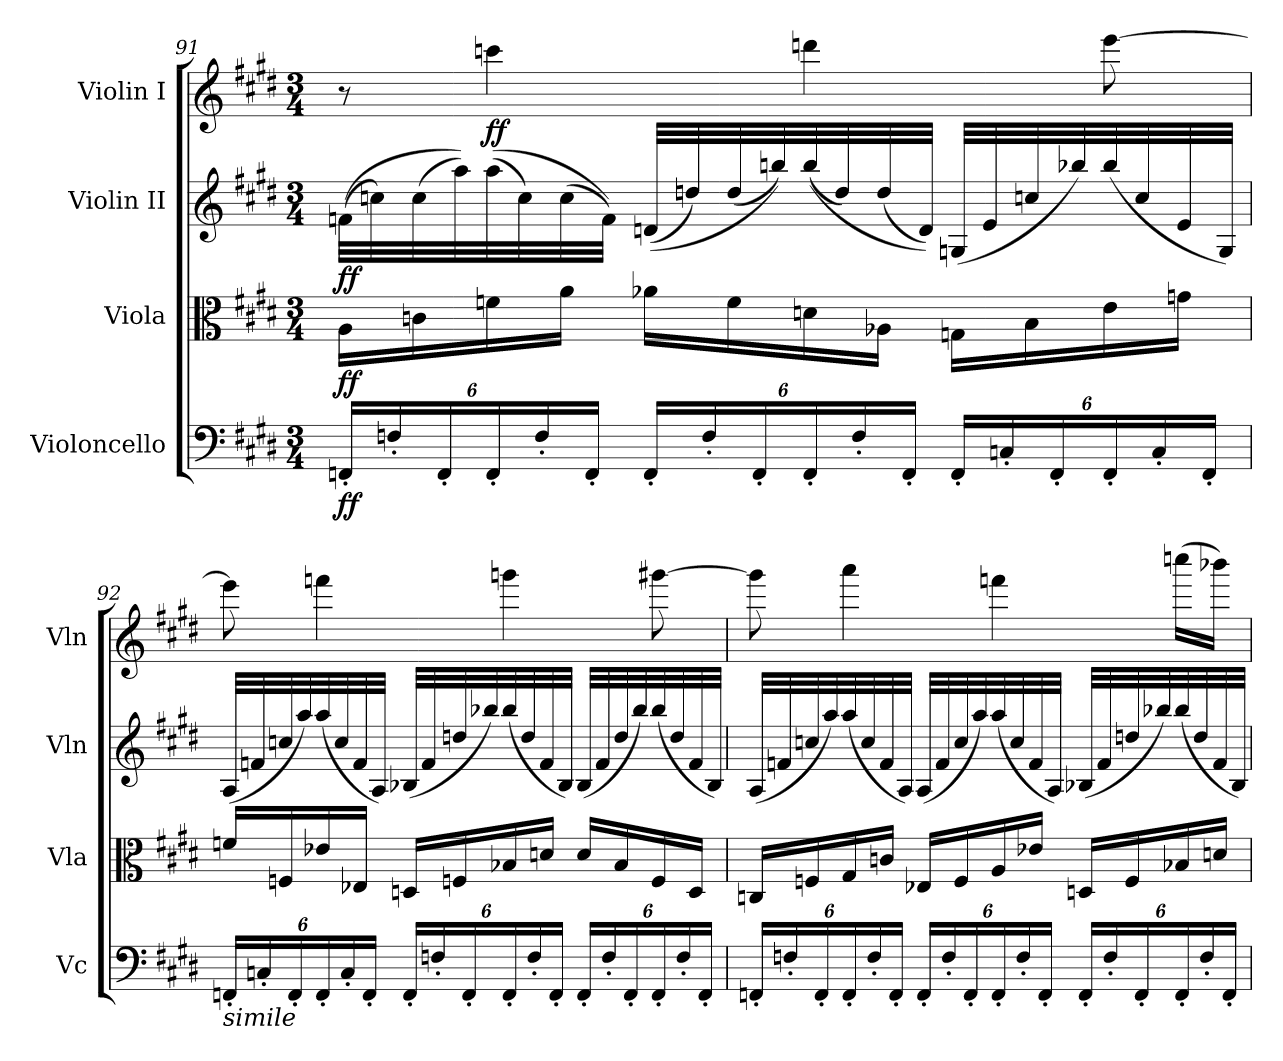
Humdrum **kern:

**kern	**dynam	**kern	**dynam	**kern	**dynam	**kern	**dynam
*part4	*part4	*part3	*part3	*part2	*part2	*part1	*part1
*staff4	*staff4	*staff3	*staff3	*staff2	*staff2	*staff1	*staff1
*I"Violoncello	*	*I"Viola	*	*I"Violin II	*	*I"Violin I	*
*I'Vc	*	*I'Vla	*	*I'Vln	*	*I'Vln	*
!!LO:PB:g=z
*clefF4	*	*clefC3	*	*clefG2	*	*clefG2	*
*k[f#c#g#d#]	*	*k[f#c#g#d#]	*	*k[f#c#g#d#]	*	*k[f#c#g#d#]	*
*M3/4	*	*M3/4	*	*M3/4	*	*M3/4	*
*Xbrackettup	*	*	*	*	*	*	*
=91	=91	=91	=91	=91	=91	=91	=91
!	!LO:DY:b	!	!LO:DY:b	!	!LO:DY:b	!	!
24FFn'/LL	ff	16A\LL	ff	(>(>32fn\LLL	ff	8r	.
.	.	.	.	32ccn\)	.	.	.
24Fn'/	.	.	.	.	.	.	.
.	.	16cn\	.	(>32cc\	.	.	.
24FF'/	.	.	.	.	.	.	.
.	.	.	.	32aa\))	.	.	.
!	!	!	!	!	!	!	!LO:DY:b
24FF'/	.	16fn\	.	(>(>32aa\	.	4cccn\	ff
.	.	.	.	32cc\)	.	.	.
24F'/	.	.	.	.	.	.	.
.	.	16a\JJ	.	(>32cc\	.	.	.
24FF'/JJ	.	.	.	.	.	.	.
.	.	.	.	32f\JJJ))	.	.	.
24FF'/LL	.	16a-X\LL	.	(<(<32dn/LLL	.	.	.
.	.	.	.	32ddn/)	.	.	.
24F'/	.	.	.	.	.	.	.
.	.	16f\	.	(<32dd/	.	.	.
24FF'/	.	.	.	.	.	.	.
.	.	.	.	32bbn/))	.	.	.
24FF'/	.	16dn\	.	(<(<32bb/	.	4dddn\	.
.	.	.	.	32dd/)	.	.	.
24F'/	.	.	.	.	.	.	.
.	.	16A-X\JJ	.	(<32dd/	.	.	.
24FF'/JJ	.	.	.	.	.	.	.
.	.	.	.	32d/JJJ))	.	.	.
24FF'/LL	.	16Gn\LL	.	(<32Gn/LLL	.	.	.
.	.	.	.	32e/	.	.	.
24Cn'/	.	.	.	.	.	.	.
.	.	16B\	.	32ccn/	.	.	.
24FF'/	.	.	.	.	.	.	.
.	.	.	.	32bb-X/)	.	.	.
24FF'/	.	16e\	.	(<32bb-/	.	[8eee\	.
.	.	.	.	32cc/	.	.	.
24C'/	.	.	.	.	.	.	.
.	.	16gn\JJ	.	32e/	.	.	.
24FF'/JJ	.	.	.	.	.	.	.
.	.	.	.	32G/JJJ)	.	.	.
=92	=92	=92	=92	=92	=92	=92	=92
!LO:TX:b:i:t=simile	!	!	!	!	!	!	!
24FFn'/LL	.	16fn/LL	.	(<32A/LLL	.	8eee\]	.
.	.	.	.	32fn/	.	.	.
24Cn'/	.	.	.	.	.	.	.
.	.	16Fn/	.	32ccn/	.	.	.
24FF'/	.	.	.	.	.	.	.
.	.	.	.	32aa/)	.	.	.
24FF'/	.	16e-X/	.	(<32aa/	.	4fffn\	.
.	.	.	.	32cc/	.	.	.
24C'/	.	.	.	.	.	.	.
.	.	16E-X/JJ	.	32f/	.	.	.
24FF'/JJ	.	.	.	.	.	.	.
.	.	.	.	32A/JJJ)	.	.	.
24FF'/LL	.	16Dn/LL	.	(<32B-X/LLL	.	.	.
.	.	.	.	32f/	.	.	.
24Fn'/	.	.	.	.	.	.	.
.	.	16Fn/	.	32ddn/	.	.	.
24FF'/	.	.	.	.	.	.	.
.	.	.	.	32bb-X/)	.	.	.
24FF'/	.	16B-X/	.	(<32bb-/	.	4gggn\	.
.	.	.	.	32dd/	.	.	.
24F'/	.	.	.	.	.	.	.
.	.	16dn/JJ	.	32f/	.	.	.
24FF'/JJ	.	.	.	.	.	.	.
.	.	.	.	32B-/JJJ)	.	.	.
24FF'/LL	.	16d/LL	.	(<32B-/LLL	.	.	.
.	.	.	.	32f/	.	.	.
24F'/	.	.	.	.	.	.	.
.	.	16B-/	.	32dd/	.	.	.
24FF'/	.	.	.	.	.	.	.
.	.	.	.	32bb-/)	.	.	.
24FF'/	.	16F/	.	(<32bb-/	.	[8ggg#X\	.
.	.	.	.	32dd/	.	.	.
24F'/	.	.	.	.	.	.	.
.	.	16D/JJ	.	32f/	.	.	.
24FF'/JJ	.	.	.	.	.	.	.
.	.	.	.	32B-/JJJ)	.	.	.
!!LO:LB:g=z
=93	=93	=93	=93	=93	=93	=93	=93
24FFn'/LL	.	16Cn/LL	.	(<32A/LLL	.	8ggg#\]	.
.	.	.	.	32fn/	.	.	.
24Fn'/	.	.	.	.	.	.	.
.	.	16Fn/	.	32ccn/	.	.	.
24FF'/	.	.	.	.	.	.	.
.	.	.	.	32aa/)	.	.	.
24FF'/	.	16G#/	.	(<32aa/	.	4aaa\	.
.	.	.	.	32cc/	.	.	.
24F'/	.	.	.	.	.	.	.
.	.	16cn/JJ	.	32f/	.	.	.
24FF'/JJ	.	.	.	.	.	.	.
.	.	.	.	32A/JJJ)	.	.	.
24FF'/LL	.	16E-X/LL	.	(<32A/LLL	.	.	.
.	.	.	.	32f/	.	.	.
24F'/	.	.	.	.	.	.	.
.	.	16F/	.	32cc/	.	.	.
24FF'/	.	.	.	.	.	.	.
.	.	.	.	32aa/)	.	.	.
24FF'/	.	16A/	.	(<32aa/	.	4fffn\	.
.	.	.	.	32cc/	.	.	.
24F'/	.	.	.	.	.	.	.
.	.	16e-X/JJ	.	32f/	.	.	.
24FF'/JJ	.	.	.	.	.	.	.
.	.	.	.	32A/JJJ)	.	.	.
24FF'/LL	.	16Dn/LL	.	(<32B-X/LLL	.	.	.
.	.	.	.	32f/	.	.	.
24F'/	.	.	.	.	.	.	.
.	.	16F/	.	32ddn/	.	.	.
24FF'/	.	.	.	.	.	.	.
.	.	.	.	32bb-X/)	.	.	.
24FF'/	.	16B-X/	.	(<32bb-/	.	(>16ccccn\LL	.
.	.	.	.	32dd/	.	.	.
24F'/	.	.	.	.	.	.	.
.	.	16dn/JJ	.	32f/	.	16bbb-X\JJ)	.
24FF'/JJ	.	.	.	.	.	.	.
.	.	.	.	32B-/JJJ)	.	.	.
=	=	=	=	=	=	=	=
*-	*-	*-	*-	*-	*-	*-	*-
